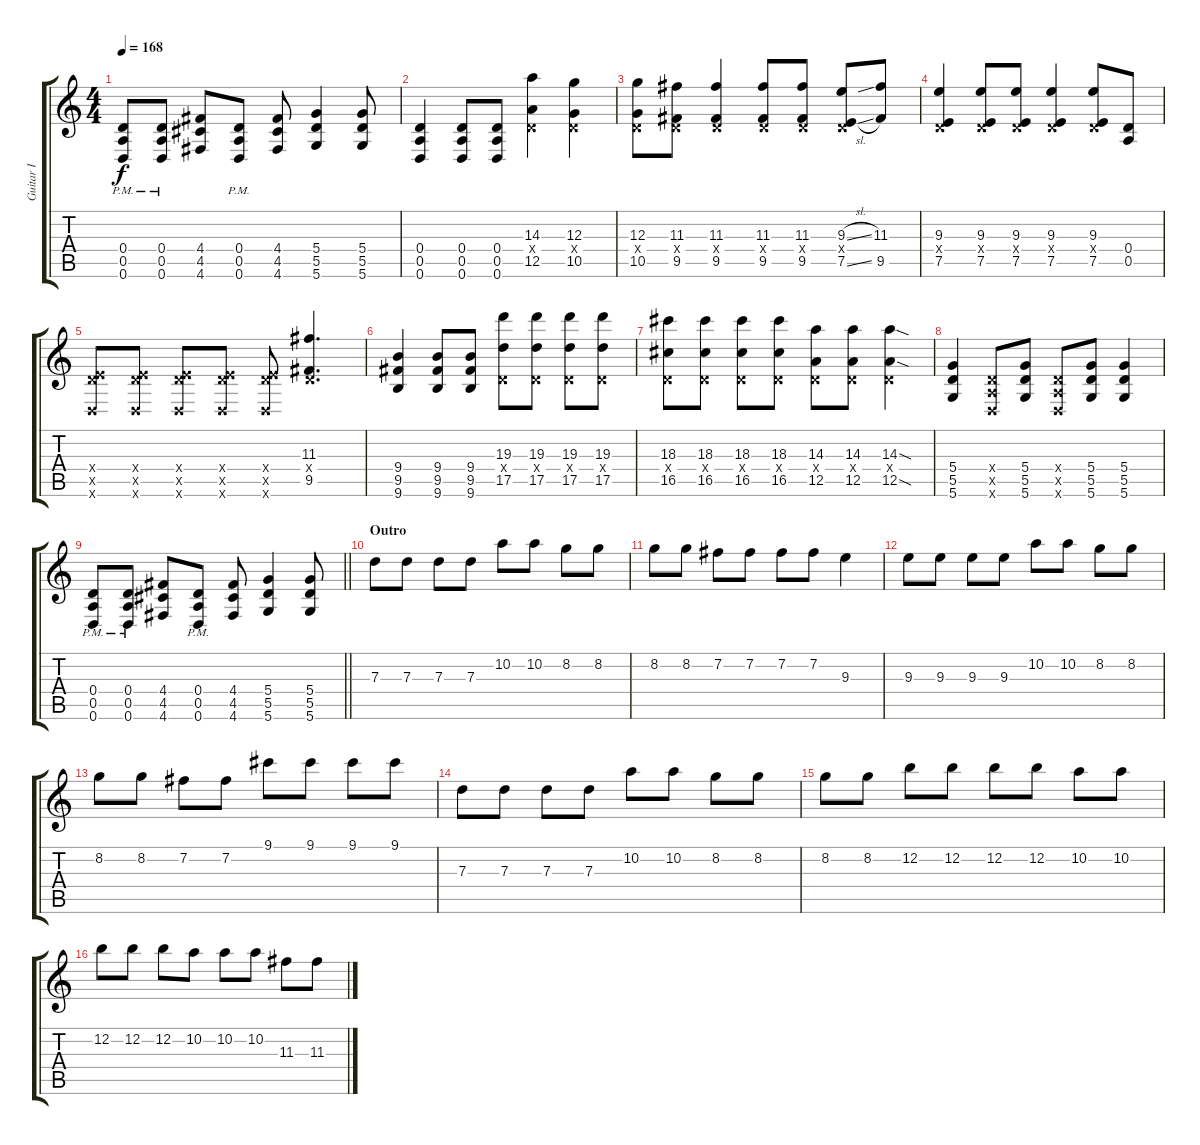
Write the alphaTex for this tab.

\track ("Guitar I" "Guitar I") {instrument overdrivenguitar}
\staff {score tabs}
\tuning (E4 B3 G3 D3 A2 D2) {hide}
\ts (4 4)
\tempo 168
\clef g2
\ks c
(0.4{pm} 0.5{pm} 0.6{pm}).8{dy f} (0.4{pm} 0.5{pm} 0.6{pm}).8 (4.4 4.5 4.6).8 (0.4{pm} 0.5{pm} 0.6{pm}).8 (4.4 4.5 4.6).8 (5.4 5.5 5.6).4 (5.4 5.5 5.6).8 |
(0.4 0.5 0.6).4 (0.4 0.5 0.6).8 (0.4 0.5 0.6).8 (14.3 0.4{x} 12.5).4 (12.3 0.4{x} 10.5).4 |
(12.3 0.4{x} 10.5).8 (11.3 0.4{x} 9.5).8 (11.3 0.4{x} 9.5).4 (11.3 0.4{x} 9.5).8 (11.3 0.4{x} 9.5).8 (9.3{sl} 0.4{x} 7.5{sl}).8 (11.3 9.5).8 |
(9.3 0.4{x} 7.5).4 (9.3 0.4{x} 7.5).8 (9.3 0.4{x} 7.5).8 (9.3 0.4{x} 7.5).4 (9.3 0.4{x} 7.5).8 (0.4 0.5).8 |
(0.4{x} 7.5{x} 0.6{x}).8 (0.4{x} 7.5{x} 0.6{x}).8 (0.4{x} 7.5{x} 0.6{x}).8 (0.4{x} 7.5{x} 0.6{x}).8 (0.4{x} 7.5{x} 0.6{x}).8 (11.3 0.4{x} 9.5).4{d} |
(9.4 9.5 9.6).4 (9.4 9.5 9.6).8 (9.4 9.5 9.6).8 (19.3 0.4{x} 17.5).8 (19.3 0.4{x} 17.5).8 (19.3 0.4{x} 17.5).8 (19.3 0.4{x} 17.5).8 |
(18.3 0.4{x} 16.5).8 (18.3 0.4{x} 16.5).8 (18.3 0.4{x} 16.5).8 (18.3 0.4{x} 16.5).8 (14.3 0.4{x} 12.5).8 (14.3 0.4{x} 12.5).8 (14.3{sod} 0.4{x} 12.5{sod}).4 |
(5.4 5.5 5.6).4 (0.4{x} 0.5{x} 0.6{x}).8 (5.4 5.5 5.6).8 (0.4{x} 0.5{x} 0.6{x}).8 (5.4 5.5 5.6).8 (5.4 5.5 5.6).4 |
\barLineRight lightlight
(0.4{pm} 0.5{pm} 0.6{pm}).8 (0.4{pm} 0.5{pm} 0.6{pm}).8 (4.4 4.5 4.6).8 (0.4{pm} 0.5{pm} 0.6{pm}).8 (4.4 4.5 4.6).8 (5.4 5.5 5.6).4 (5.4 5.5 5.6).8 |
\section ("" "Outro")
7.3.8 7.3.8 7.3.8 7.3.8 10.2.8 10.2.8 8.2.8 8.2.8 |
8.2.8 8.2.8 7.2.8 7.2.8 7.2.8 7.2.8 9.3.4 |
9.3.8 9.3.8 9.3.8 9.3.8 10.2.8 10.2.8 8.2.8 8.2.8 |
8.2.8 8.2.8 7.2.8 7.2.8 9.1.8 9.1.8 9.1.8 9.1.8 |
7.3.8 7.3.8 7.3.8 7.3.8 10.2.8 10.2.8 8.2.8 8.2.8 |
8.2.8 8.2.8 12.2.8 12.2.8 12.2.8 12.2.8 10.2.8 10.2.8 |
12.2.8 12.2.8 12.2.8 10.2.8 10.2.8 10.2.8 11.3.8 11.3.8
